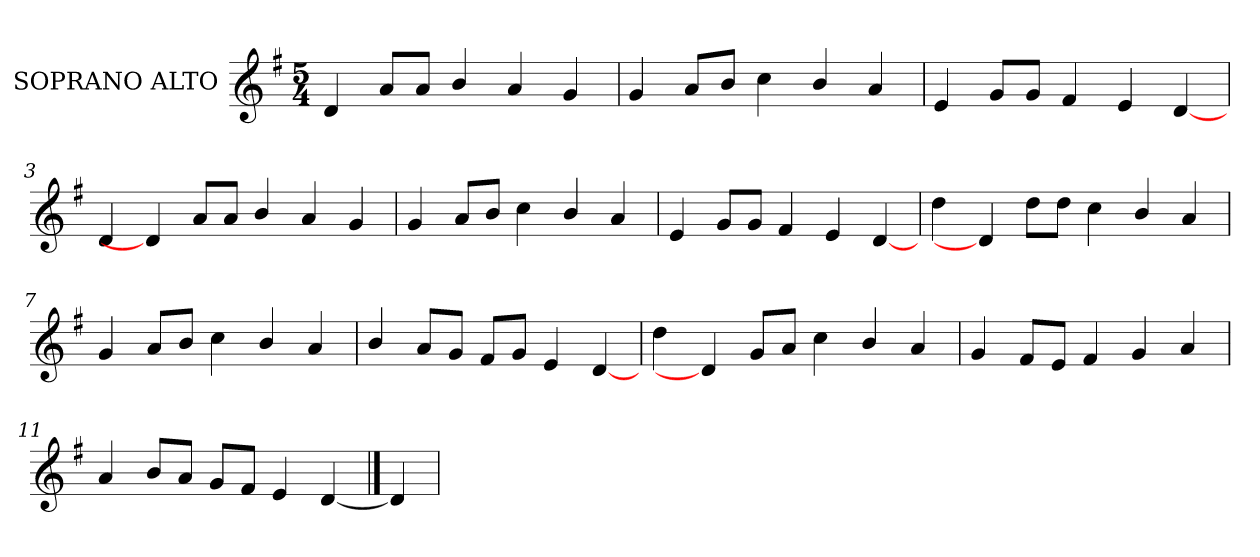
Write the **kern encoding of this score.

**kern
*part1
*staff1
*I"SOPRANO ALTO
*I'S. A.
!!LO:PB:g=z
*clefG2
*k[f#]
*G:
*M5/4
=
4di/
8ai/L
8ai/J
4bi/
4ai/
4gi/
=1
4gi/
8ai/L
8bi/J
4cci\
4bi/
4ai/
!!LO:LB:g=z
=2
4ei/
8gi/L
8gi/J
4f#i/
4ei/
[4di/
=3
4di/
4di/]
8ai/L
8ai/J
4bi/
4ai/
4gi/
!!LO:LB:g=z
=4
4gi/
8ai/L
8bi/J
4cci\
4bi/
4ai/
=5
4ei/
8gi/L
8gi/J
4f#i/
4ei/
[4di/
!!LO:LB:g=z
=6
4ddi\
4di/]
8ddi\L
8ddi\J
4cci\
4bi/
4ai/
=7
4gi/
8ai/L
8bi/J
4cci\
4bi/
4ai/
!!LO:LB:g=z
=8
4bi/
8ai/L
8gi/J
8f#i/L
8gi/J
4ei/
[4di/
=9
4ddi\
4di/]
8gi/L
8ai/J
4cci\
4bi/
4ai/
!!LO:LB:g=z
=10
4gi/
8f#i/L
8ei/J
4f#i/
4gi/
4ai/
=11
4ai/
8bi/L
8ai/J
8gi/L
8f#i/J
4ei/
[4di/
==12
4di/]
=
*-
